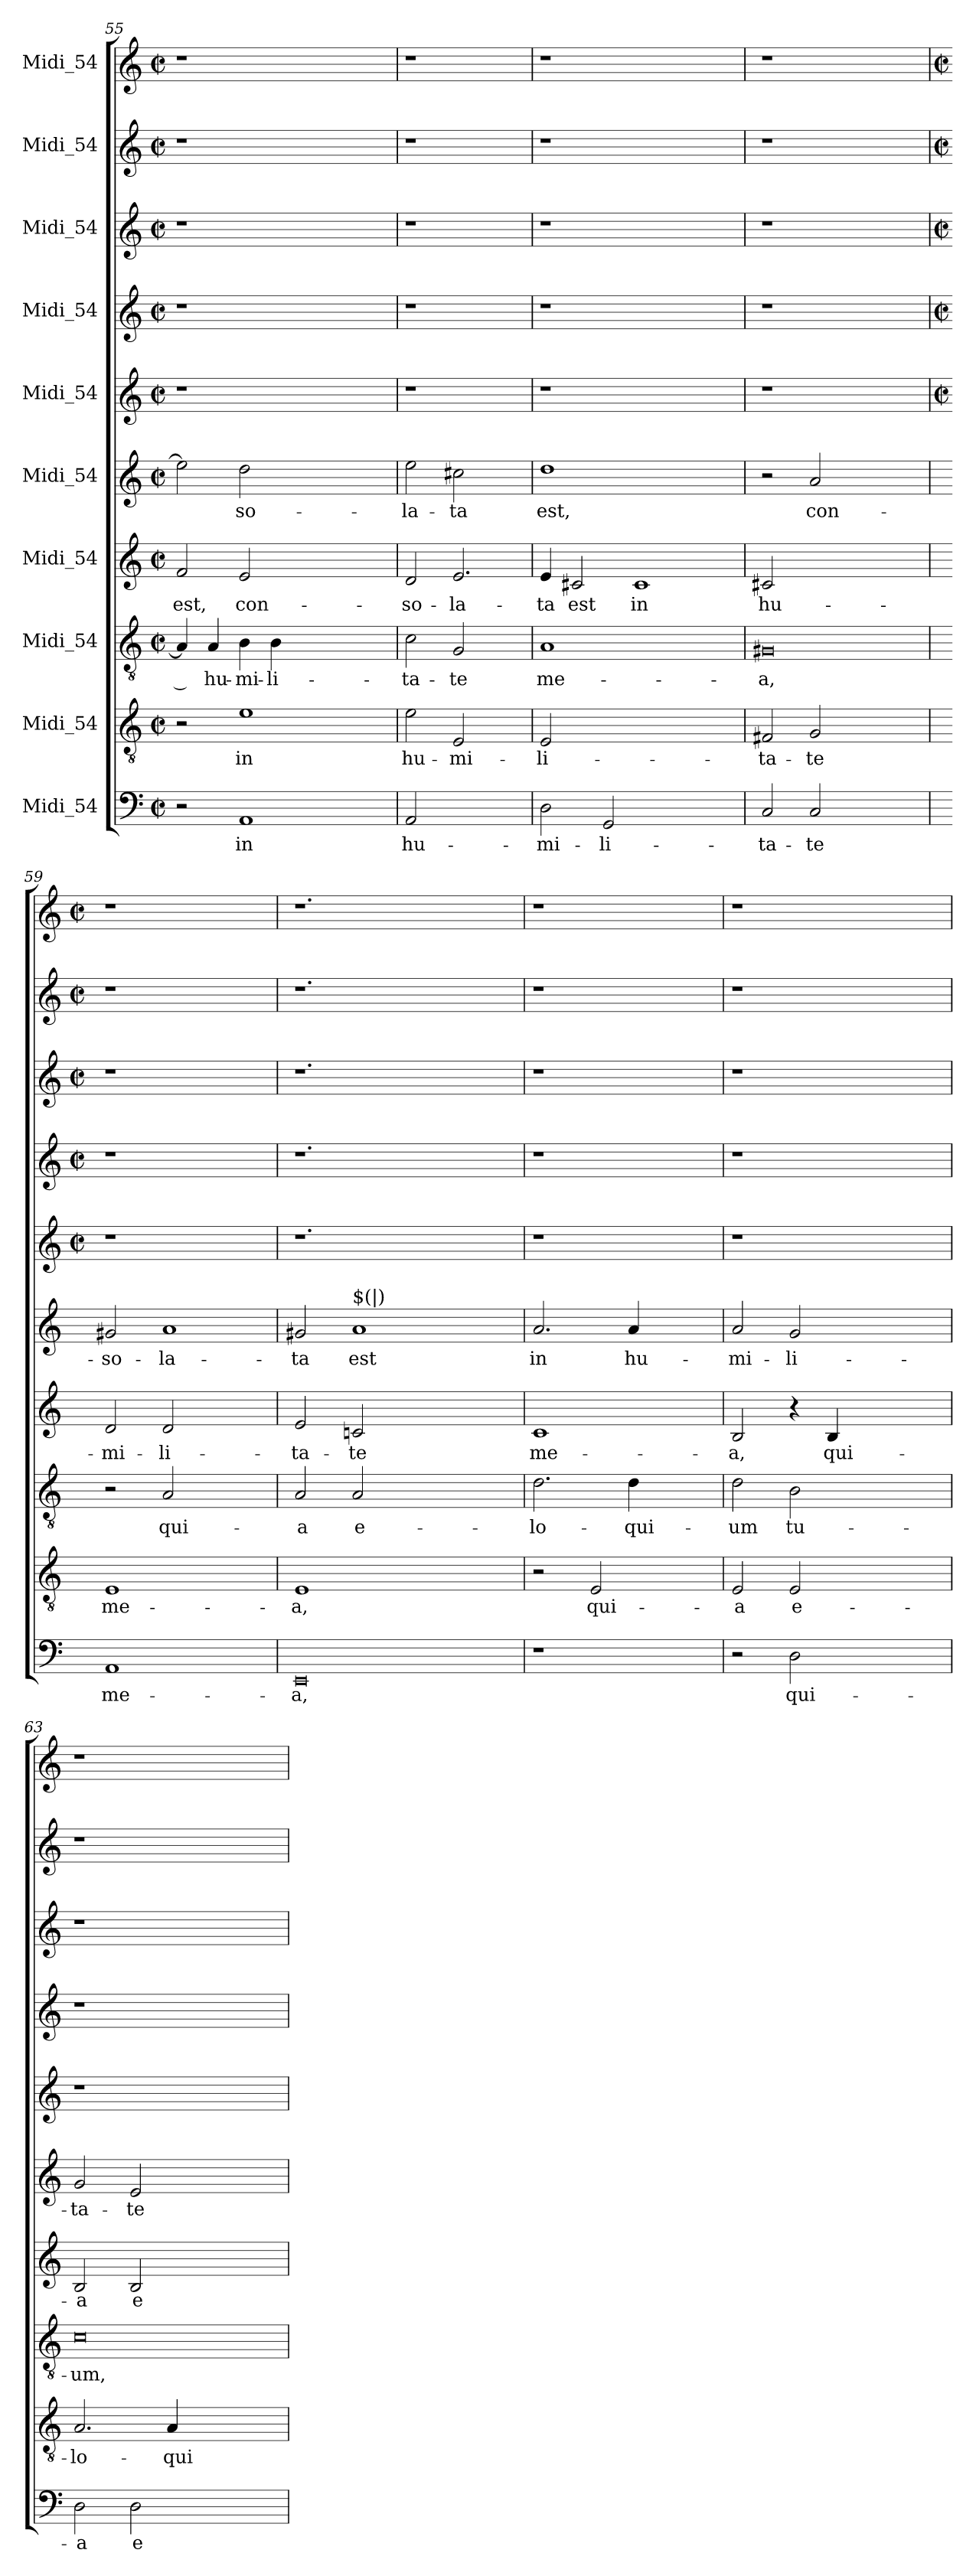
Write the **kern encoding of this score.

**kern	**text	**kern	**text	**kern	**text	**kern	**text	**kern	**text	**kern	**kern	**kern	**kern	**kern
*part10	*part10	*part9	*part9	*part8	*part8	*part7	*part7	*part6	*part6	*part5	*part4	*part3	*part2	*part1
*staff10	*staff10	*staff9	*staff9	*staff8	*staff8	*staff7	*staff7	*staff6	*staff6	*staff5	*staff4	*staff3	*staff2	*staff1
*I"Midi_54	*	*I"Midi_54	*	*I"Midi_54	*	*I"Midi_54	*	*I"Midi_54	*	*I"Midi_54	*I"Midi_54	*I"Midi_54	*I"Midi_54	*I"Midi_54
!!LO:PB:g=z
*clefF4	*	*clefGv2	*	*clefGv2	*	*clefG2	*	*clefG2	*	*clefG2	*clefG2	*clefG2	*clefG2	*clefG2
*k[]	*	*k[]	*	*k[]	*	*k[]	*	*k[]	*	*k[]	*k[]	*k[]	*k[]	*k[]
*M2/2	*	*M2/2	*	*M2/2	*	*M2/2	*	*M2/2	*	*M2/2	*M2/2	*M2/2	*M2/2	*M2/2
*met(c|)	*	*met(c|)	*	*met(c|)	*	*met(c|)	*	*met(c|)	*	*met(c|)	*met(c|)	*met(c|)	*met(c|)	*met(c|)
=55	=55	=55	=55	=55	=55	=55	=55	=55	=55	=55	=55	=55	=55	=55
!	!	!	!	!	!LO:LY:b	!	!LO:LY:b	!	!LO:LY:b	!	!	!	!	!
2r	.	2r	.	4A/]	__	2f/	est,	2ee\]	--	1r	1r	1r	1r	1r
!	!	!	!	!	!LO:LY:b	!	!	!	!	!	!	!	!	!
.	.	.	.	4A/	hu-	.	.	.	.	.	.	.	.	.
!	!LO:LY:b	!	!LO:LY:b	!	!LO:LY:b	!	!LO:LY:b	!	!LO:LY:b	!	!	!	!	!
1AA	in	1e	in	4B\	-mi-	2e/	con-	2dd\	so-	.	.	.	.	.
!	!	!	!	!	!LO:LY:b	!	!	!	!	!	!	!	!	!
.	.	.	.	4B\	-li-	.	.	.	.	.	.	.	.	.
.	.	.	.	1ryy	.	1ryy	.	1ryy	.	1ryy	1ryy	1ryy	1ryy	1ryy
2ryy	.	2ryy	.	.	.	.	.	.	.	.	.	.	.	.
=56	=56	=56	=56	=56	=56	=56	=56	=56	=56	=56	=56	=56	=56	=56
!	!LO:LY:b	!	!LO:LY:b	!	!LO:LY:b	!	!LO:LY:b	!	!LO:LY:b	!	!	!	!	!
2AA/	hu-	2e\	hu-	2c\	-ta-	2d/	-so-	2ee\	-la-	1r	1r	1r	1r	1r
!	!	!	!LO:LY:b	!	!LO:LY:b	!	!LO:LY:b	!	!LO:LY:b	!	!	!	!	!
2.ryy	.	2E/	-mi-	2G/	-te	2.e/	-la-	2cc#X\	-ta	.	.	.	.	.
.	.	4ryy	.	4ryy	.	.	.	4ryy	.	4ryy	4ryy	4ryy	4ryy	4ryy
!!LO:PB:g=z
=57	=57	=57	=57	=57	=57	=57	=57	=57	=57	=57	=57	=57	=57	=57
!	!LO:LY:b	!	!LO:LY:b	!	!LO:LY:b	!	!LO:LY:b	!	!LO:LY:b	!	!	!	!	!
2D\	-mi-	2E/	-li-	1A	me-	4e/	-ta	1dd	est,	1r	1r	1r	1r	1r
!	!	!	!	!	!	!	!LO:LY:b	!	!	!	!	!	!	!
.	.	.	.	.	.	2c#X/	est	.	.	.	.	.	.	.
!	!LO:LY:b	!	!	!	!	!	!	!	!	!	!	!	!	!
2GG/	-li-	1ryy	.	.	.	.	.	.	.	.	.	.	.	.
!	!	!	!	!	!	!	!LO:LY:b	!	!	!	!	!	!	!
.	.	.	.	.	.	1c#i	in	.	.	.	.	.	.	.
2.ryy	.	.	.	2.ryy	.	.	.	2.ryy	.	2.ryy	2.ryy	2.ryy	2.ryy	2.ryy
.	.	4ryy	.	.	.	.	.	.	.	.	.	.	.	.
!!LO:PB:g=z
=58	=58	=58	=58	=58	=58	=58	=58	=58	=58	=58	=58	=58	=58	=58
!	!LO:LY:b	!	!LO:LY:b	!	!LO:LY:b	!	!LO:LY:b	!	!	!	!	!	!	!
2C/	-ta-	2F#X/	-ta-	0G#X	-a,	2c#X/	hu-	2r	.	1r	1r	1r	1r	1r
!	!LO:LY:b	!	!LO:LY:b	!	!	!	!	!	!LO:LY:b	!	!	!	!	!
2C/	-te	2G/	-te	.	.	1.ryy	.	2a/	con-	.	.	.	.	.
1ryy	.	1ryy	.	.	.	.	.	1ryy	.	1ryy	1ryy	1ryy	1ryy	1ryy
!!LO:PB:g=z
=59	=59	=59	=59	=59	=59	=59	=59	=59	=59	=59	=59	=59	=59	=59
*	*	*	*	*	*	*	*	*	*	*M2/2	*M2/2	*M2/2	*M2/2	*M2/2
*	*	*	*	*	*	*	*	*	*	*met(c|)	*met(c|)	*met(c|)	*met(c|)	*met(c|)
!	!LO:LY:b	!	!LO:LY:b	!	!	!	!LO:LY:b	!	!LO:LY:b	!	!	!	!	!
1AA	me-	1E	me-	2r	.	2d/	-mi-	2g#X/	-so-	1r	1r	1r	1r	1r
!	!	!	!	!	!LO:LY:b	!	!LO:LY:b	!	!LO:LY:b	!	!	!	!	!
.	.	.	.	2A/	qui-	2d/	-li-	1a	-la-	.	.	.	.	.
2ryy	.	2ryy	.	2ryy	.	2ryy	.	.	.	2ryy	2ryy	2ryy	2ryy	2ryy
=60	=60	=60	=60	=60	=60	=60	=60	=60	=60	=60	=60	=60	=60	=60
!	!LO:LY:b	!	!LO:LY:b	!	!LO:LY:b	!	!LO:LY:b	!	!LO:LY:b	!	!	!	!	!
0EE	-a,	1E	-a,	2A/	-a	2e/	-ta-	2g#X/	-ta	1.r	1.r	1.r	1.r	1.r
!	!	!	!	!	!	!	!	!LO:TX:a:t=$(|)	!	!	!	!	!	!
!	!	!	!	!	!LO:LY:b	!	!LO:LY:b	!	!LO:LY:b	!	!	!	!	!
.	.	.	.	2A/	e-	2cni/	-te	1a	est	.	.	.	.	.
.	.	1ryy	.	1ryy	.	1ryy	.	.	.	.	.	.	.	.
.	.	.	.	.	.	.	.	2ryy	.	2ryy	2ryy	2ryy	2ryy	2ryy
=61	=61	=61	=61	=61	=61	=61	=61	=61	=61	=61	=61	=61	=61	=61
!	!	!	!	!	!LO:LY:b	!	!LO:LY:b	!	!LO:LY:b	!	!	!	!	!
1r	.	2r	.	2.d\	-lo-	1c	me-	2.a/	in	1r	1r	1r	1r	1r
!	!	!	!LO:LY:b	!	!	!	!	!	!	!	!	!	!	!
.	.	2E/	qui-	.	.	.	.	.	.	.	.	.	.	.
!	!	!	!	!	!LO:LY:b	!	!	!	!LO:LY:b	!	!	!	!	!
.	.	.	.	4d\	-qui-	.	.	4a/	hu-	.	.	.	.	.
2ryy	.	2ryy	.	2ryy	.	2ryy	.	2ryy	.	2ryy	2ryy	2ryy	2ryy	2ryy
!!LO:PB:g=z
=62	=62	=62	=62	=62	=62	=62	=62	=62	=62	=62	=62	=62	=62	=62
!	!	!	!LO:LY:b	!	!LO:LY:b	!	!LO:LY:b	!	!LO:LY:b	!	!	!	!	!
2r	.	2E/	-a	2d\	-um	2B/	-a,	2a/	-mi-	1r	1r	1r	1r	1r
!	!LO:LY:b	!	!LO:LY:b	!	!LO:LY:b	!	!	!	!LO:LY:b	!	!	!	!	!
2D\	qui-	2E/	e-	2B\	tu-	4r	.	2g/	-li-	.	.	.	.	.
!	!	!	!	!	!	!	!LO:LY:b	!	!	!	!	!	!	!
.	.	.	.	.	.	4B/	qui-	.	.	.	.	.	.	.
1ryy	.	1ryy	.	1ryy	.	1ryy	.	1ryy	.	1ryy	1ryy	1ryy	1ryy	1ryy
=63	=63	=63	=63	=63	=63	=63	=63	=63	=63	=63	=63	=63	=63	=63
!	!LO:LY:b	!	!LO:LY:b	!	!LO:LY:b	!	!LO:LY:b	!	!LO:LY:b	!	!	!	!	!
2D\	-a	2.A/	-lo-	0c	-um,	2B/	-a	2g/	-ta-	1r	1r	1r	1r	1r
!	!LO:LY:b	!	!	!	!	!	!LO:LY:b	!	!LO:LY:b	!	!	!	!	!
2D\	e-	.	.	.	.	2B/	e-	2e/	-te	.	.	.	.	.
!	!	!	!LO:LY:b	!	!	!	!	!	!	!	!	!	!	!
.	.	4A/	-qui-	.	.	.	.	.	.	.	.	.	.	.
1ryy	.	1ryy	.	.	.	1ryy	.	1ryy	.	1ryy	1ryy	1ryy	1ryy	1ryy
=	=	=	=	=	=	=	=	=	=	=	=	=	=	=
*-	*-	*-	*-	*-	*-	*-	*-	*-	*-	*-	*-	*-	*-	*-
